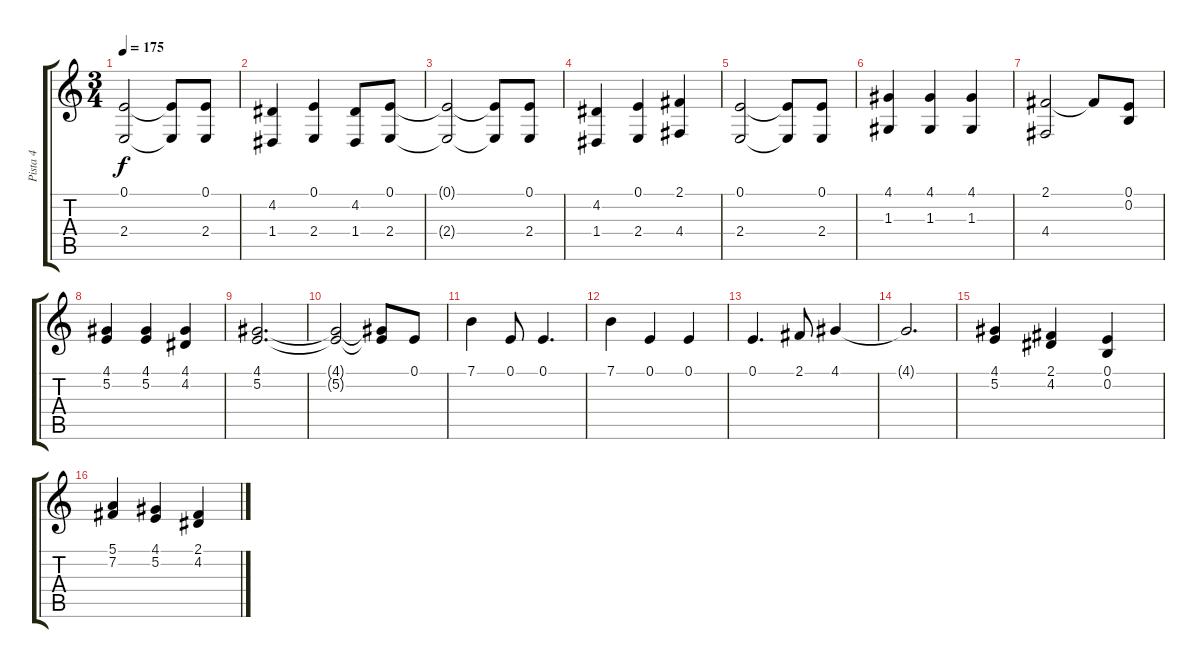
\track ("Pista 4" "Pista 4") {instrument electricgrandpiano}
\staff {score tabs}
\tuning (E4 B3 G3 D3 A2 E2) {hide}
\ts (3 4)
\tempo 175
\clef g2
\ks c
(0.1 2.4).2{dy f} (0.1{t} 2.4{t}).8 (0.1 2.4).8 |
(4.2 1.4).4 (0.1 2.4).4 (4.2 1.4).8 (0.1 2.4).8 |
(0.1{t} 2.4{t}).2 (0.1{t} 2.4{t}).8 (0.1 2.4).8 |
(4.2 1.4).4 (0.1 2.4).4 (2.1 4.4).4 |
(0.1 2.4).2 (0.1{t} 2.4{t}).8 (0.1 2.4).8 |
(4.1 1.3).4 (4.1 1.3).4 (4.1 1.3).4 |
(2.1 4.4).2 2.1{t}.8 (0.1 0.2).8 |
(4.1 5.2).4 (4.1 5.2).4 (4.1 4.2).4 |
(4.1 5.2).2{d} |
(4.1{t} 5.2{t}).2 (4.1{t} 5.2{t}).8 0.1.8 |
7.1.4 0.1.8 0.1.4{d} |
7.1.4 0.1.4 0.1.4 |
0.1.4{d} 2.1.8 4.1.4 |
4.1{t}.2{d} |
(4.1 5.2).4 (2.1 4.2).4 (0.1 0.2).4 |
(5.1 7.2).4 (4.1 5.2).4 (2.1 4.2).4
